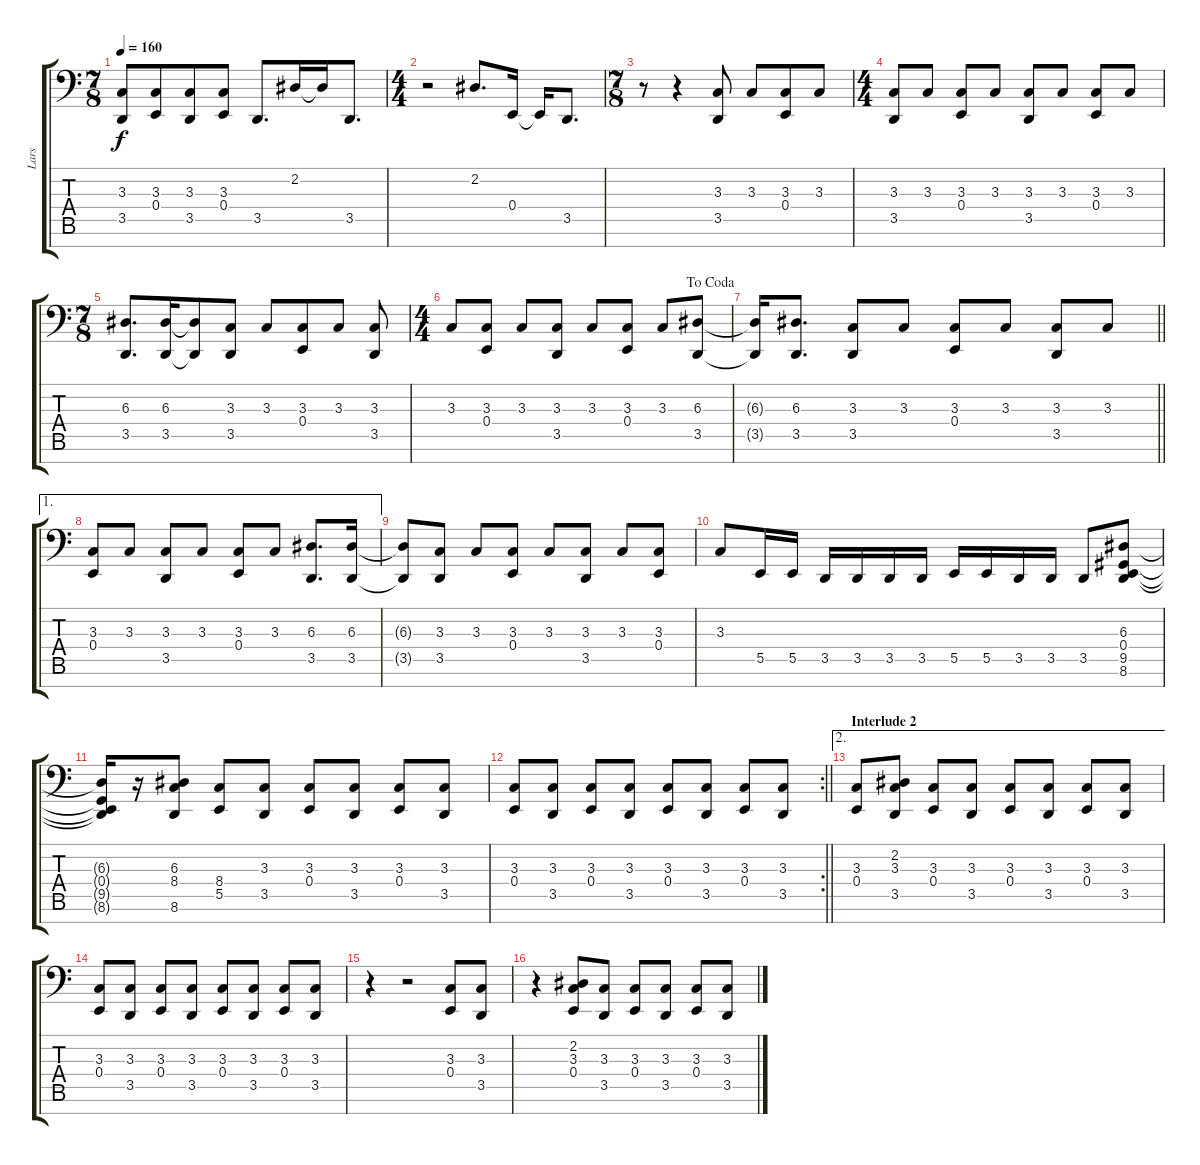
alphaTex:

\track ("Lars" "Lars") {instrument synthdrum}
\staff {score tabs}
\tuning (Gb3 Db3 A2 E2 B1 Gb1 Db1) {hide}
\ts (7 8)
\tempo 160
\clef f4
\ks c
(3.3 3.5).8{dy f} (3.3 0.4).8 (3.3 3.5).8 (3.3 0.4).8 3.5.8{d} 2.2.16 2.2{t}.16 3.5.8{d} |
\ts (4 4)
r.2 2.2.8{d} 0.4.16 0.4{t}.16 3.5.8{d} |
\ts (7 8)
r.8 r.4 (3.3 3.5).8 3.3.8 (3.3 0.4).8 3.3.8 |
\ts (4 4)
(3.3 3.5).8 3.3.8 (3.3 0.4).8 3.3.8 (3.3 3.5).8 3.3.8 (3.3 0.4).8 3.3.8 |
\ts (7 8)
(6.3 3.5).8{d} (6.3 3.5).16 (6.3{t} 3.5{t}).8 (3.3 3.5).8 3.3.8 (3.3 0.4).8 3.3.8 (3.3 3.5).8 |
\ts (4 4)
\jump dacoda
3.3.8 (3.3 0.4).8 3.3.8 (3.3 3.5).8 3.3.8 (3.3 0.4).8 3.3.8 (6.3 3.5).8 |
\barLineRight lightlight
(6.3{t} 3.5{t}).16 (6.3 3.5).8{d} (3.3 3.5).8 3.3.8 (3.3 0.4).8 3.3.8 (3.3 3.5).8 3.3.8 |
\ae 1
(3.3 0.4).8 3.3.8 (3.3 3.5).8 3.3.8 (3.3 0.4).8 3.3.8 (6.3 3.5).8{d} (6.3 3.5).16 |
(6.3{t} 3.5{t}).8 (3.3 3.5).8 3.3.8 (3.3 0.4).8 3.3.8 (3.3 3.5).8 3.3.8 (3.3 0.4).8 |
3.3.8 5.5.16 5.5.16 3.5.16 3.5.16 3.5.16 3.5.16 5.5.16 5.5.16 3.5.16 3.5.16 3.5.8 (6.3 0.4 9.5 8.6).8 |
(6.3{t} 0.4{t} 9.5{t} 8.6{t}).16 r.16 (6.3 8.4 8.6).8 (8.4 5.5).8 (3.3 3.5).8 (3.3 0.4).8 (3.3 3.5).8 (3.3 0.4).8 (3.3 3.5).8 |
\rc 2
\barLineRight lightlight
(3.3 0.4).8 (3.3 3.5).8 (3.3 0.4).8 (3.3 3.5).8 (3.3 0.4).8 (3.3 3.5).8 (3.3 0.4).8 (3.3 3.5).8 |
\ae 2
\section ("" "Interlude 2")
(3.3 0.4).8 (2.2 3.3 3.5).8 (3.3 0.4).8 (3.3 3.5).8 (3.3 0.4).8 (3.3 3.5).8 (3.3 0.4).8 (3.3 3.5).8 |
(3.3 0.4).8 (3.3 3.5).8 (3.3 0.4).8 (3.3 3.5).8 (3.3 0.4).8 (3.3 3.5).8 (3.3 0.4).8 (3.3 3.5).8 |
r.4 r.2 (3.3 0.4).8 (3.3 3.5).8 |
r.4 (2.2 3.3 0.4).8 (3.3 3.5).8 (3.3 0.4).8 (3.3 3.5).8 (3.3 0.4).8 (3.3 3.5).8
